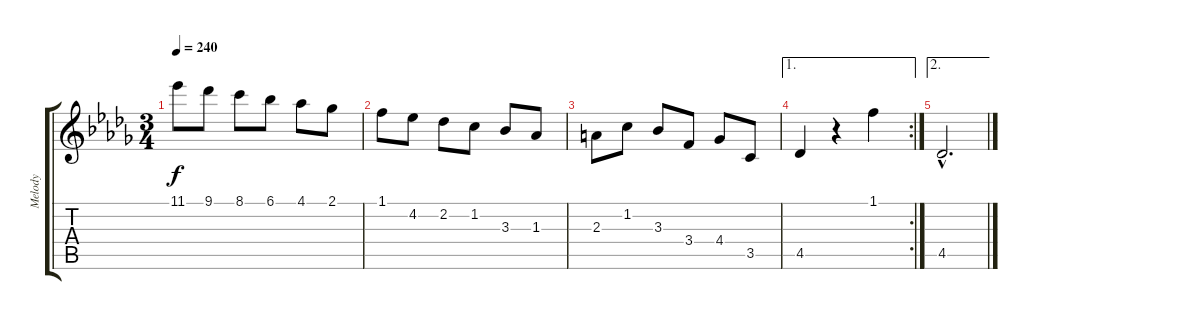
\track ("Melody" "Melody") {instrument acousticguitarsteel}
\staff {score tabs}
\tuning (E4 B3 G3 D3 A2 E2) {hide}
\ts (3 4)
\tempo 240
\clef g2
\ks db
11.1.8{dy f} 9.1.8 8.1.8 6.1.8 4.1.8 2.1.8 |
1.1.8 4.2.8 2.2.8 1.2.8 3.3.8 1.3.8 |
2.3.8 1.2.8 3.3.8 3.4.8 4.4.8 3.5.8 |
\ae 1
\rc 2
4.5.4 r.4 1.1.4 |
\ae 2
4.5{hac}.2{d}
